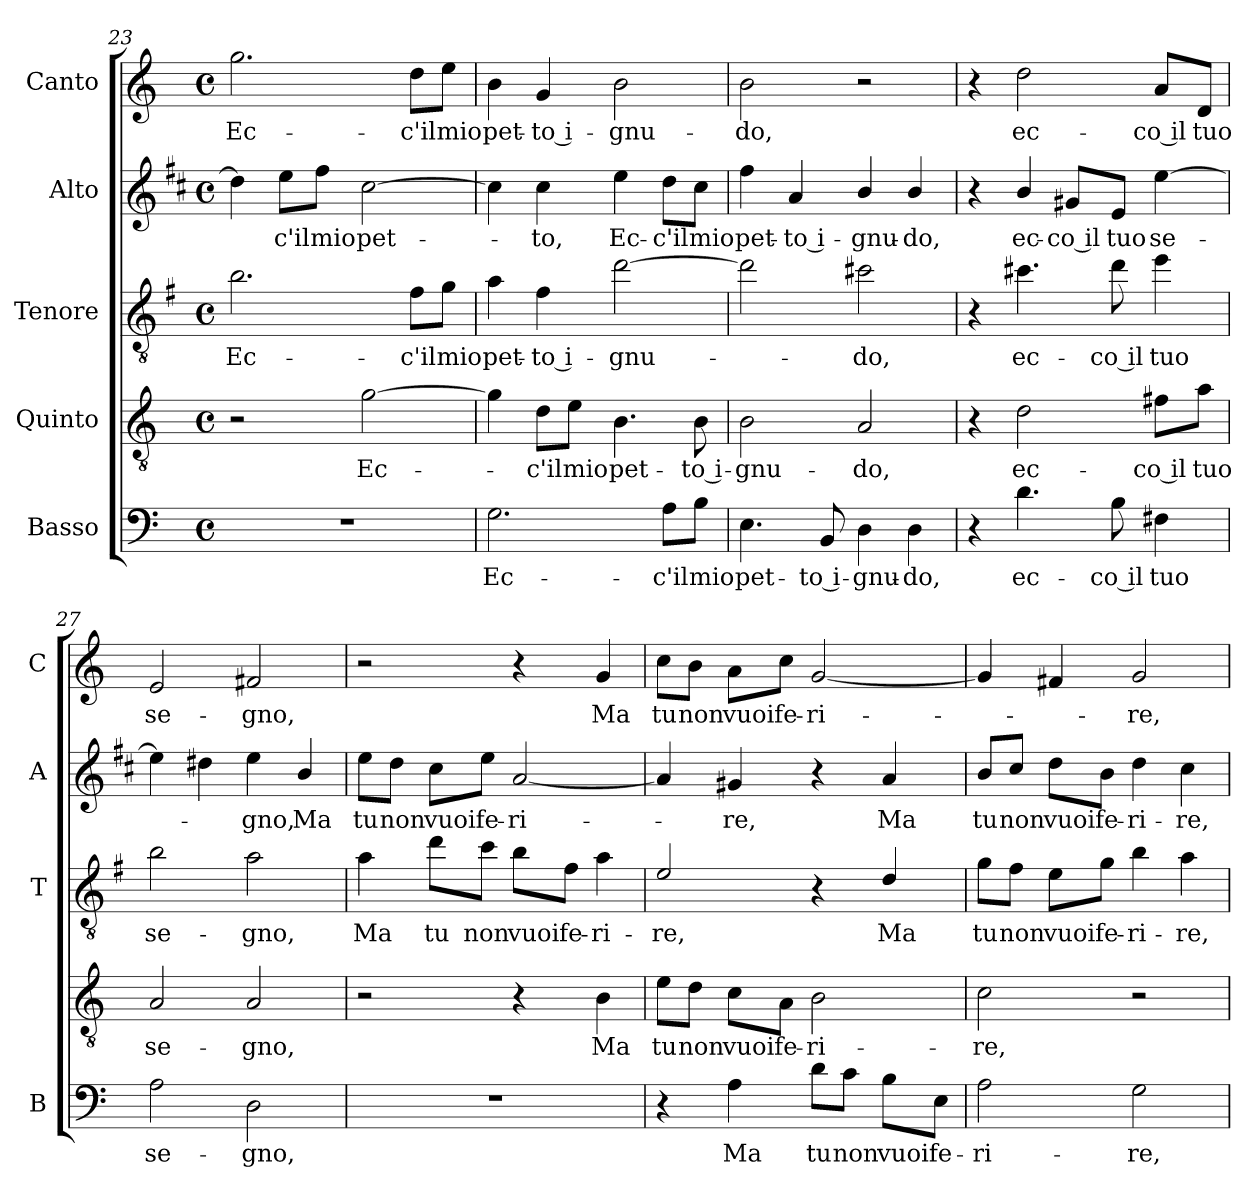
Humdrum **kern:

**kern	**text	**kern	**text	**kern	**text	**kern	**text	**kern	**text
*part5	*part5	*part4	*part4	*part3	*part3	*part2	*part2	*part1	*part1
*staff5	*staff5	*staff4	*staff4	*staff3	*staff3	*staff2	*staff2	*staff1	*staff1
*I"Basso	*	*I"Quinto	*	*I"Tenore	*	*I"Alto	*	*I"Canto	*
*I'B	*	*	*	*I'T	*	*I'A	*	*I'C	*
*clefF4	*	*clefGv2	*	*clefGv2	*	*clefG2	*	*clefG2	*
*	*	*	*	*ITrd4c7	*	*ITrd1c2	*	*	*
*k[]	*	*k[]	*	*k[]	*	*k[]	*	*k[]	*
*C:	*	*C:	*	*C:	*	*C:	*	*C:	*
*M4/4	*	*M4/4	*	*M4/4	*	*M4/4	*	*M4/4	*
*met(c)	*	*met(c)	*	*met(c)	*	*met(c)	*	*met(c)	*
=23	=23	=23	=23	=23	=23	=23	=23	=23	=23
!	!	!	!	!	!LO:LY:b	!	!	!	!LO:LY:b
1r	.	2r	.	2.e\	Ec-	4cc\]	.	2.gg\	Ec-
!	!	!	!	!	!	!	!LO:LY:b	!	!
.	.	.	.	.	.	8dd\L	-c'il	.	.
!	!	!	!	!	!	!	!LO:LY:b	!	!
.	.	.	.	.	.	8ee\J	mio	.	.
!	!	!	!LO:LY:b	!	!	!	!LO:LY:b	!	!
.	.	[2g\	Ec-	.	.	[2b\	pet-	.	.
!	!	!	!	!	!LO:LY:b	!	!	!	!LO:LY:b
.	.	.	.	8B\L	-c'il	.	.	8dd\L	-c'il
!	!	!	!	!	!LO:LY:b	!	!	!	!LO:LY:b
.	.	.	.	8c\J	mio	.	.	8ee\J	mio
=24	=24	=24	=24	=24	=24	=24	=24	=24	=24
!	!LO:LY:b	!	!	!	!LO:LY:b	!	!	!	!LO:LY:b
2.G\	Ec-	4g\]	.	4d\	pet-	4b\]	.	4b\	pet-
!	!	!	!LO:LY:b	!	!LO:LY:b	!	!LO:LY:b	!	!LO:LY:b
.	.	8d\L	-c'il	4B\	-to i-	4b\	-to,	4g/	-to i-
!	!	!	!LO:LY:b	!	!	!	!	!	!
.	.	8e\J	mio	.	.	.	.	.	.
!	!	!	!LO:LY:b	!	!LO:LY:b	!	!LO:LY:b	!	!LO:LY:b
.	.	4.B\	pet-	[2g\	-gnu-	4dd\	Ec-	2b\	-gnu-
!	!LO:LY:b	!	!	!	!	!	!LO:LY:b	!	!
8A\L	-c'il	.	.	.	.	8cc\L	-c'il	.	.
!	!LO:LY:b	!	!LO:LY:b	!	!	!	!LO:LY:b	!	!
8B\J	mio	8B\	-to i-	.	.	8b\J	mio	.	.
!!LO:PB:g=z
=25	=25	=25	=25	=25	=25	=25	=25	=25	=25
!	!LO:LY:b	!	!LO:LY:b	!	!	!	!LO:LY:b	!	!LO:LY:b
4.E\	pet-	2B\	-gnu-	2g\]	.	4ee\	pet-	2b\	-do,
!	!	!	!	!	!	!	!LO:LY:b	!	!
.	.	.	.	.	.	4g/	-to i-	.	.
!	!LO:LY:b	!	!	!	!	!	!	!	!
8BB/	-to i-	.	.	.	.	.	.	.	.
!	!LO:LY:b	!	!LO:LY:b	!	!LO:LY:b	!	!LO:LY:b	!	!
4D\	-gnu-	2A/	-do,	2f#X\	-do,	4a/	-gnu-	2r	.
!	!LO:LY:b	!	!	!	!	!	!LO:LY:b	!	!
4D\	-do,	.	.	.	.	4a/	-do,	.	.
=26	=26	=26	=26	=26	=26	=26	=26	=26	=26
4r	.	4r	.	4r	.	4r	.	4r	.
!	!LO:LY:b	!	!LO:LY:b	!	!LO:LY:b	!	!LO:LY:b	!	!LO:LY:b
4.d\	ec-	2d\	ec-	4.f#X\	ec-	4a/	ec-	2dd\	ec-
!	!	!	!	!	!	!	!LO:LY:b	!	!
.	.	.	.	.	.	8f#X/L	-co il	.	.
!	!LO:LY:b	!	!	!	!LO:LY:b	!	!LO:LY:b	!	!
8B\	-co il	.	.	8g\	-co il	8d/J	tuo	.	.
!	!LO:LY:b	!	!LO:LY:b	!	!LO:LY:b	!	!LO:LY:b	!	!LO:LY:b
4F#X\	tuo	8f#X\L	-co il	4a\	tuo	[4dd\	se-	8a/L	-co il
!	!	!	!LO:LY:b	!	!	!	!	!	!LO:LY:b
.	.	8a\J	tuo	.	.	.	.	8d/J	tuo
=27	=27	=27	=27	=27	=27	=27	=27	=27	=27
!	!LO:LY:b	!	!LO:LY:b	!	!LO:LY:b	!	!	!	!LO:LY:b
2A\	se-	2A/	se-	2e\	se-	4dd\]	.	2e/	se-
.	.	.	.	.	.	4cc#X\	.	.	.
!	!LO:LY:b	!	!LO:LY:b	!	!LO:LY:b	!	!LO:LY:b	!	!LO:LY:b
2D\	-gno,	2A/	-gno,	2d\	-gno,	4dd\	-gno,	2f#X/	-gno,
!	!	!	!	!	!	!	!LO:LY:b	!	!
.	.	.	.	.	.	4a/	Ma	.	.
=28	=28	=28	=28	=28	=28	=28	=28	=28	=28
!	!	!	!	!	!LO:LY:b	!	!LO:LY:b	!	!
1r	.	2r	.	4d\	Ma	8dd\L	tu	2r	.
!	!	!	!	!	!	!	!LO:LY:b	!	!
.	.	.	.	.	.	8cc\J	non	.	.
!	!	!	!	!	!LO:LY:b	!	!LO:LY:b	!	!
.	.	.	.	8g\L	tu	8b\L	vuoi	.	.
!	!	!	!	!	!LO:LY:b	!	!LO:LY:b	!	!
.	.	.	.	8f\J	non	8dd\J	fe-	.	.
!	!	!	!	!	!LO:LY:b	!	!LO:LY:b	!	!
.	.	4r	.	8e\L	vuoi	[2g/	-ri-	4r	.
!	!	!	!	!	!LO:LY:b	!	!	!	!
.	.	.	.	8B\J	fe-	.	.	.	.
!	!	!	!LO:LY:b	!	!LO:LY:b	!	!	!	!LO:LY:b
.	.	4B\	Ma	4d\	-ri-	.	.	4g/	Ma
=29	=29	=29	=29	=29	=29	=29	=29	=29	=29
!	!	!	!LO:LY:b	!	!LO:LY:b	!	!	!	!LO:LY:b
4r	.	8e\L	tu	2A/	-re,	4g/]	.	8cc\L	tu
!	!	!	!LO:LY:b	!	!	!	!	!	!LO:LY:b
.	.	8d\J	non	.	.	.	.	8b\J	non
!	!LO:LY:b	!	!LO:LY:b	!	!	!	!LO:LY:b	!	!LO:LY:b
4A\	Ma	8c\L	vuoi	.	.	4f#X/	-re,	8a\L	vuoi
!	!	!	!LO:LY:b	!	!	!	!	!	!LO:LY:b
.	.	8A\J	fe-	.	.	.	.	8cc\J	fe-
!	!LO:LY:b	!	!LO:LY:b	!	!	!	!	!	!LO:LY:b
8d\L	tu	2B\	-ri-	4r	.	4r	.	[2g/	-ri-
!	!LO:LY:b	!	!	!	!	!	!	!	!
8c\J	non	.	.	.	.	.	.	.	.
!	!LO:LY:b	!	!	!	!LO:LY:b	!	!LO:LY:b	!	!
8B\L	vuoi	.	.	4G/	Ma	4g/	Ma	.	.
!	!LO:LY:b	!	!	!	!	!	!	!	!
8E\J	fe-	.	.	.	.	.	.	.	.
!!LO:LB:g=z
=30	=30	=30	=30	=30	=30	=30	=30	=30	=30
!	!LO:LY:b	!	!LO:LY:b	!	!LO:LY:b	!	!LO:LY:b	!	!
2A\	-ri-	2c\	-re,	8c\L	tu	8a/L	tu	4g/]	.
!	!	!	!	!	!LO:LY:b	!	!LO:LY:b	!	!
.	.	.	.	8B\J	non	8b/J	non	.	.
!	!	!	!	!	!LO:LY:b	!	!LO:LY:b	!	!
.	.	.	.	8A\L	vuoi	8cc\L	vuoi	4f#X/	.
!	!	!	!	!	!LO:LY:b	!	!LO:LY:b	!	!
.	.	.	.	8c\J	fe-	8a\J	fe-	.	.
!	!LO:LY:b	!	!	!	!LO:LY:b	!	!LO:LY:b	!	!LO:LY:b
2G\	-re,	2r	.	4e\	-ri-	4cc\	-ri-	2g/	-re,
!	!	!	!	!	!LO:LY:b	!	!LO:LY:b	!	!
.	.	.	.	4d\	-re,	4b\	-re,	.	.
=	=	=	=	=	=	=	=	=	=
*-	*-	*-	*-	*-	*-	*-	*-	*-	*-
